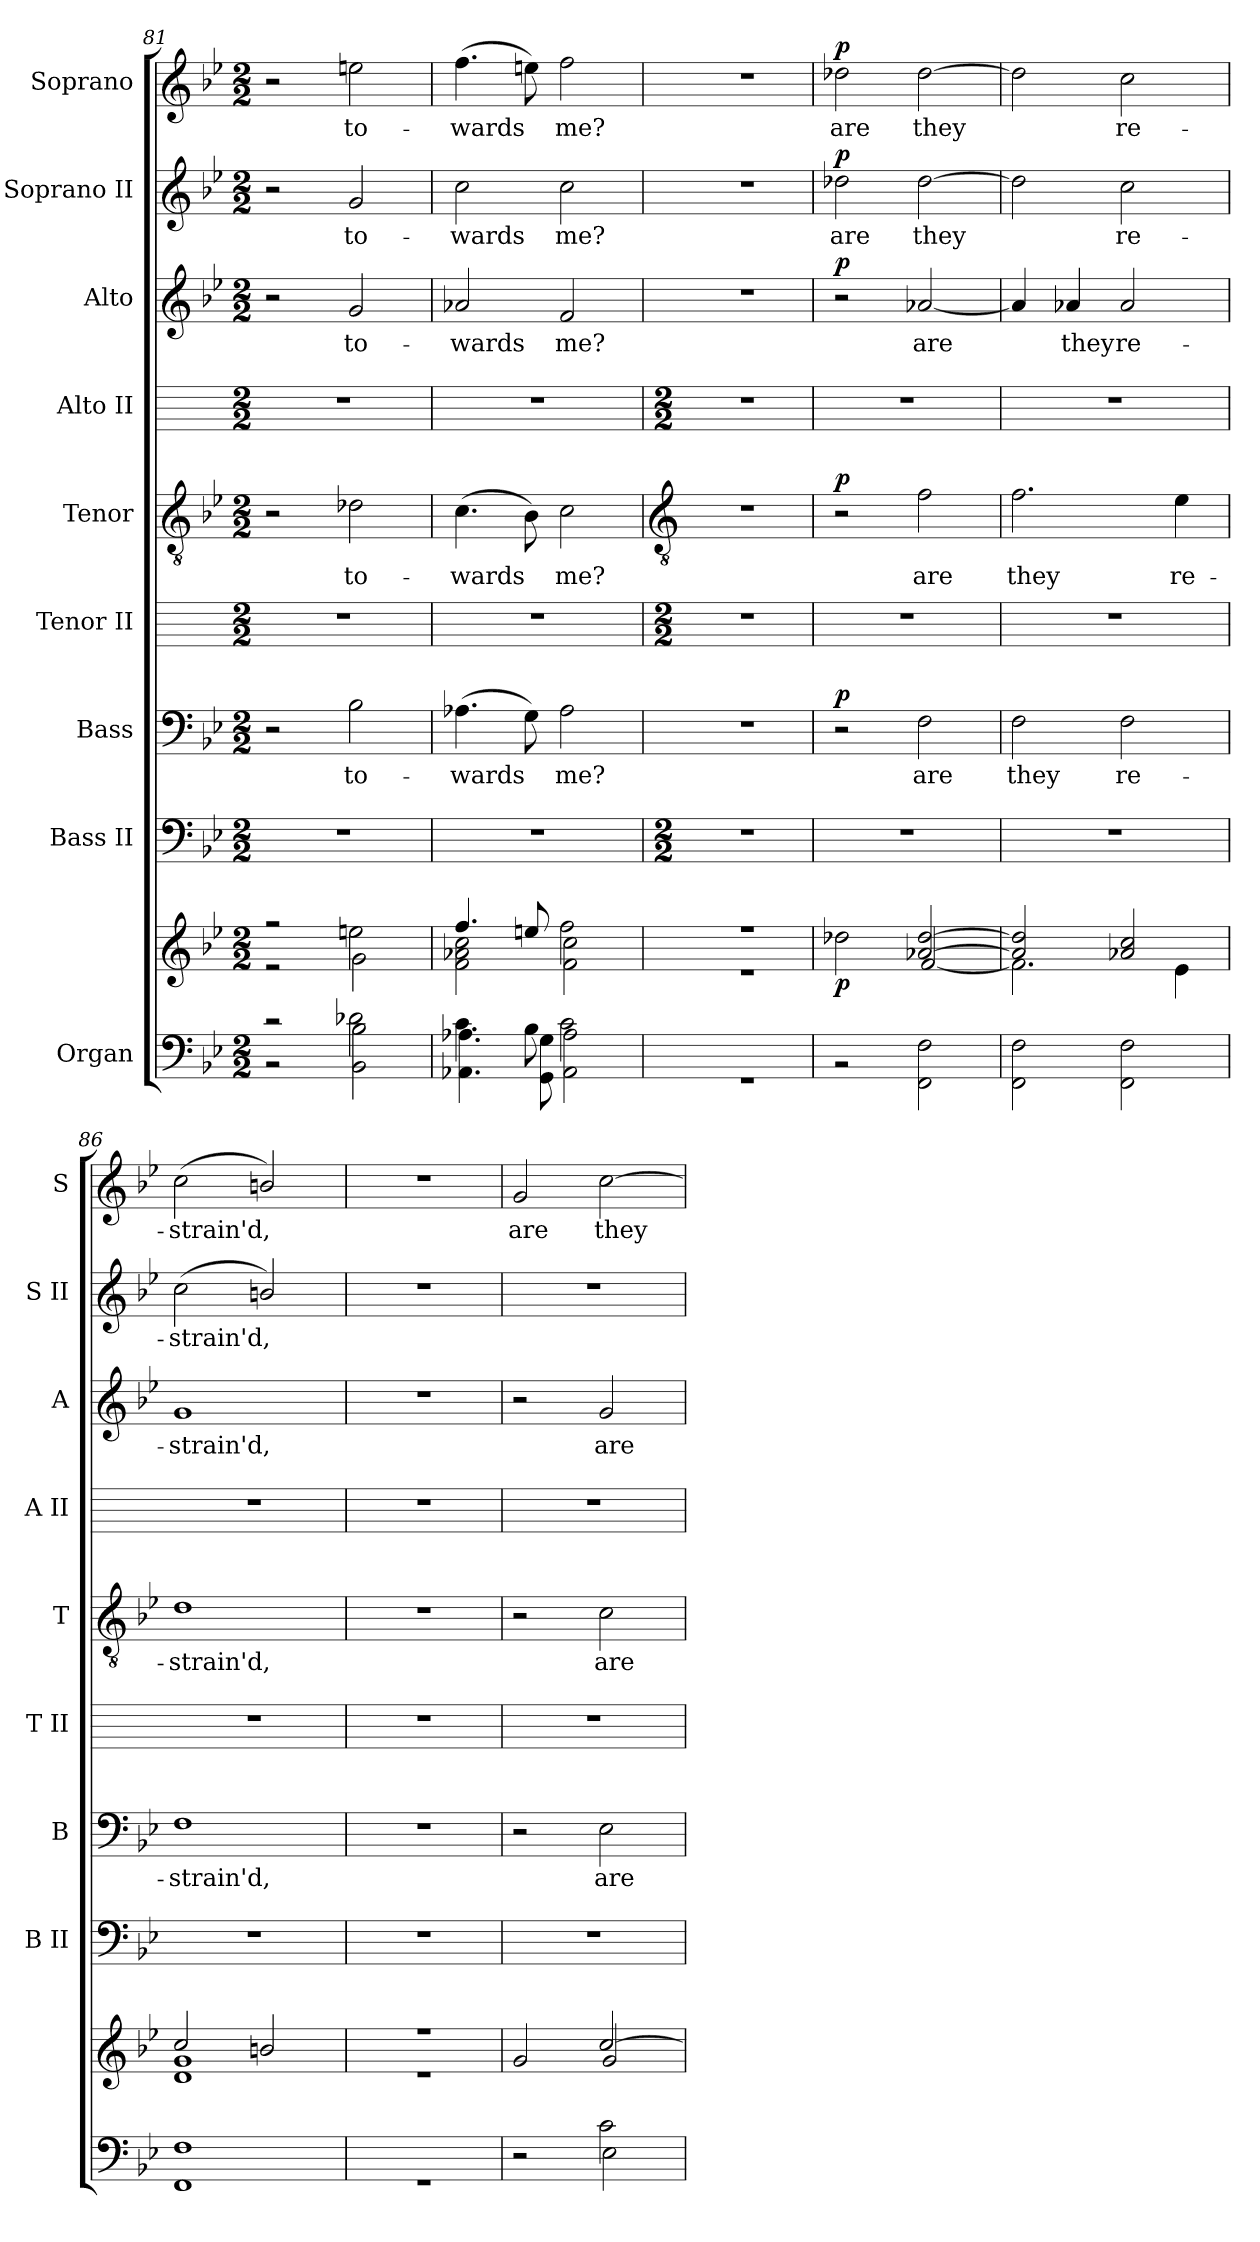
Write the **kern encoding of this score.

**kern	**kern	**dynam	**kern	**kern	**text	**dynam	**kern	**kern	**text	**dynam	**kern	**kern	**text	**dynam	**kern	**text	**dynam	**kern	**text	**dynam
*part9	*part9	*part9	*part8	*part7	*part7	*part7	*part6	*part5	*part5	*part5	*part4	*part3	*part3	*part3	*part2	*part2	*part2	*part1	*part1	*part1
*staff10	*staff9	*staff9/10	*staff8	*staff7	*staff7	*staff7	*staff6	*staff5	*staff5	*staff5	*staff4	*staff3	*staff3	*staff3	*staff2	*staff2	*staff2	*staff1	*staff1	*staff1
*I"Organ	*	*	*I"Bass II	*I"Bass	*	*	*I"Tenor II	*I"Tenor	*	*	*I"Alto II	*I"Alto	*	*	*I"Soprano II	*	*	*I"Soprano	*	*
*	*	*	*I'B II	*I'B	*	*	*I'T II	*I'T	*	*	*I'A II	*I'A	*	*	*I'S II	*	*	*I'S	*	*
*clefF4	*clefG2	*	*clefF4	*clefF4	*	*	*	*clefGv2	*	*	*	*clefG2	*	*	*clefG2	*	*	*clefG2	*	*
*k[b-e-]	*k[b-e-]	*	*k[b-e-]	*k[b-e-]	*	*	*	*k[b-e-]	*	*	*	*k[b-e-]	*	*	*k[b-e-]	*	*	*k[b-e-]	*	*
*B-:	*B-:	*	*B-:	*B-:	*	*	*	*B-:	*	*	*	*B-:	*	*	*B-:	*	*	*B-:	*	*
*M2/2	*M2/2	*	*M2/2	*M2/2	*	*	*M2/2	*M2/2	*	*	*M2/2	*M2/2	*	*	*M2/2	*	*	*M2/2	*	*
=81	=81	=81	=81	=81	=81	=81	=81	=81	=81	=81	=81	=81	=81	=81	=81	=81	=81	=81	=81	=81
*^	*^	*	*	*	*	*	*	*	*	*	*	*	*	*	*	*	*	*	*	*
2r	2r	2r	2r	.	1r	2r	.	.	1r	2r	.	.	1r	2r	.	.	2r	.	.	2r	.	.
!	!	!	!	!	!	!	!LO:LY:b	!	!	!	!LO:LY:b	!	!	!	!LO:LY:b	!	!	!LO:LY:b	!	!	!LO:LY:b	!
2d-X\	2BB-\ 2B-\	2een\	2g\	.	.	2B-	to-	.	.	2d-X	to-	.	.	2g	to-	.	2g	to-	.	2een	to-	.
=82	=82	=82	=82	=82	=82	=82	=82	=82	=82	=82	=82	=82	=82	=82	=82	=82	=82	=82	=82	=82	=82	=82
!	!	!	!	!	!	!	!LO:LY:b	!	!	!	!LO:LY:b	!	!	!	!LO:LY:b	!	!	!LO:LY:b	!	!	!LO:LY:b	!
4.c\	4.AA-X\ 4.A-X\	4.ff/	2f\ 2a-X\ 2cc\	.	1r	(>4.A-X	-wards	.	1r	(>4.c	-wards	.	1r	2a-X	-wards	.	2cc	-wards	.	(>4.ff	-wards	.
8B-\	8GG\ 8G\	8een/	.	.	.	8G)	.	.	.	8B-)	.	.	.	.	.	.	.	.	.	8een)	.	.
!	!	!	!	!	!	!	!LO:LY:b	!	!	!	!LO:LY:b	!	!	!	!LO:LY:b	!	!	!LO:LY:b	!	!	!LO:LY:b	!
2c\	2AA-\ 2A-\	2ff\	2f\ 2cc\	.	.	2A-	me?	.	.	2c	me?	.	.	2f	me?	.	2cc	me?	.	2ff	me?	.
!!LO:LB:g=z
=83	=83	=83	=83	=83	=83	=83	=83	=83	=83	=83	=83	=83	=83	=83	=83	=83	=83	=83	=83	=83	=83	=83
*	*	*	*	*	*	*	*	*	*	*clefGv2	*	*	*	*	*	*	*	*	*	*	*	*
*	*	*	*	*	*M2/2	*	*	*	*M2/2	*	*	*	*M2/2	*	*	*	*	*	*	*	*	*
1ryy	1r	1r	1r	.	1r	1r	.	.	1r	1r	.	.	1r	1r	.	.	1r	.	.	1r	.	.
=84	=84	=84	=84	=84	=84	=84	=84	=84	=84	=84	=84	=84	=84	=84	=84	=84	=84	=84	=84	=84	=84	=84
!	!	!	!	!LO:DY:b	!	!	!	!LO:DY:b	!	!	!	!LO:DY:b	!	!	!	!LO:DY:b	!	!LO:LY:b	!LO:DY:b	!	!LO:LY:b	!LO:DY:b
1ryy	2r	2dd-X\	2ryy	p	1r	2r	.	p	1r	2r	.	p	1r	2r	.	p	2dd-X	are	p	2dd-X	are	p
!	!	!	!	!	!	!	!LO:LY:b	!	!	!	!LO:LY:b	!	!	!	!LO:LY:b	!	!	!LO:LY:b	!	!	!LO:LY:b	!
.	2FF\ 2F\	[2a-X/ [2dd-/	[2f/	.	.	2F	are	.	.	2f	are	.	.	[2a-X	are	.	[2dd-	they	.	[2dd-	they	.
=85	=85	=85	=85	=85	=85	=85	=85	=85	=85	=85	=85	=85	=85	=85	=85	=85	=85	=85	=85	=85	=85	=85
!	!	!	!	!	!	!	!LO:LY:b	!	!	!	!LO:LY:b	!	!	!	!	!	!	!	!	!	!	!
1ryy	2FF\ 2F\	2a-/] 2dd-/]	2.f\]	.	1r	2F	they	.	1r	2.f	they	.	1r	4a-]	.	.	2dd-]	.	.	2dd-]	.	.
!	!	!	!	!	!	!	!	!	!	!	!	!	!	!	!LO:LY:b	!	!	!	!	!	!	!
.	.	.	.	.	.	.	.	.	.	.	.	.	.	4a-	they	.	.	.	.	.	.	.
!	!	!	!	!	!	!	!LO:LY:b	!	!	!	!	!	!	!	!LO:LY:b	!	!	!LO:LY:b	!	!	!LO:LY:b	!
.	2FF\ 2F\	2a-/ 2cc/	.	.	.	2F	re-	.	.	.	.	.	.	2a-	re-	.	2cc	re-	.	2cc	re-	.
!	!	!	!	!	!	!	!	!	!	!	!LO:LY:b	!	!	!	!	!	!	!	!	!	!	!
.	.	.	4e-\	.	.	.	.	.	.	4e-	re-	.	.	.	.	.	.	.	.	.	.	.
=86	=86	=86	=86	=86	=86	=86	=86	=86	=86	=86	=86	=86	=86	=86	=86	=86	=86	=86	=86	=86	=86	=86
!	!	!	!	!	!	!	!LO:LY:b	!	!	!	!LO:LY:b	!	!	!	!LO:LY:b	!	!	!LO:LY:b	!	!	!LO:LY:b	!
1ryy	1FF\ 1F\	2cc/	1d\ 1g\	.	1r	1F	-strain'd,	.	1r	1d	-strain'd,	.	1r	1g	-strain'd,	.	(<2cc	-strain'd,	.	(<2cc	-strain'd,	.
.	.	2bn/	.	.	.	.	.	.	.	.	.	.	.	.	.	.	2bn/)	.	.	2bn/)	.	.
=87	=87	=87	=87	=87	=87	=87	=87	=87	=87	=87	=87	=87	=87	=87	=87	=87	=87	=87	=87	=87	=87	=87
1ryy	1r	1r	1r	.	1r	1r	.	.	1r	1r	.	.	1r	1r	.	.	1r	.	.	1r	.	.
=88	=88	=88	=88	=88	=88	=88	=88	=88	=88	=88	=88	=88	=88	=88	=88	=88	=88	=88	=88	=88	=88	=88
!	!	!	!	!	!	!	!	!	!	!	!	!	!	!	!	!	!	!	!	!	!LO:LY:b	!
2ryy	2r	2g/	2ryy	.	1r	2r	.	.	1r	2r	.	.	1r	2r	.	.	1r	.	.	2g	are	.
!	!	!	!	!	!	!	!LO:LY:b	!	!	!	!LO:LY:b	!	!	!	!LO:LY:b	!	!	!	!	!	!LO:LY:b	!
2c\	2E-\	[2cc/	2g/	.	.	2E-	are	.	.	2c	are	.	.	2g	are	.	.	.	.	[2cc	they	.
*v	*v	*	*	*	*	*	*	*	*	*	*	*	*	*	*	*	*	*	*	*	*	*
*	*v	*v	*	*	*	*	*	*	*	*	*	*	*	*	*	*	*	*	*	*	*
=	=	=	=	=	=	=	=	=	=	=	=	=	=	=	=	=	=	=	=	=
*-	*-	*-	*-	*-	*-	*-	*-	*-	*-	*-	*-	*-	*-	*-	*-	*-	*-	*-	*-	*-
